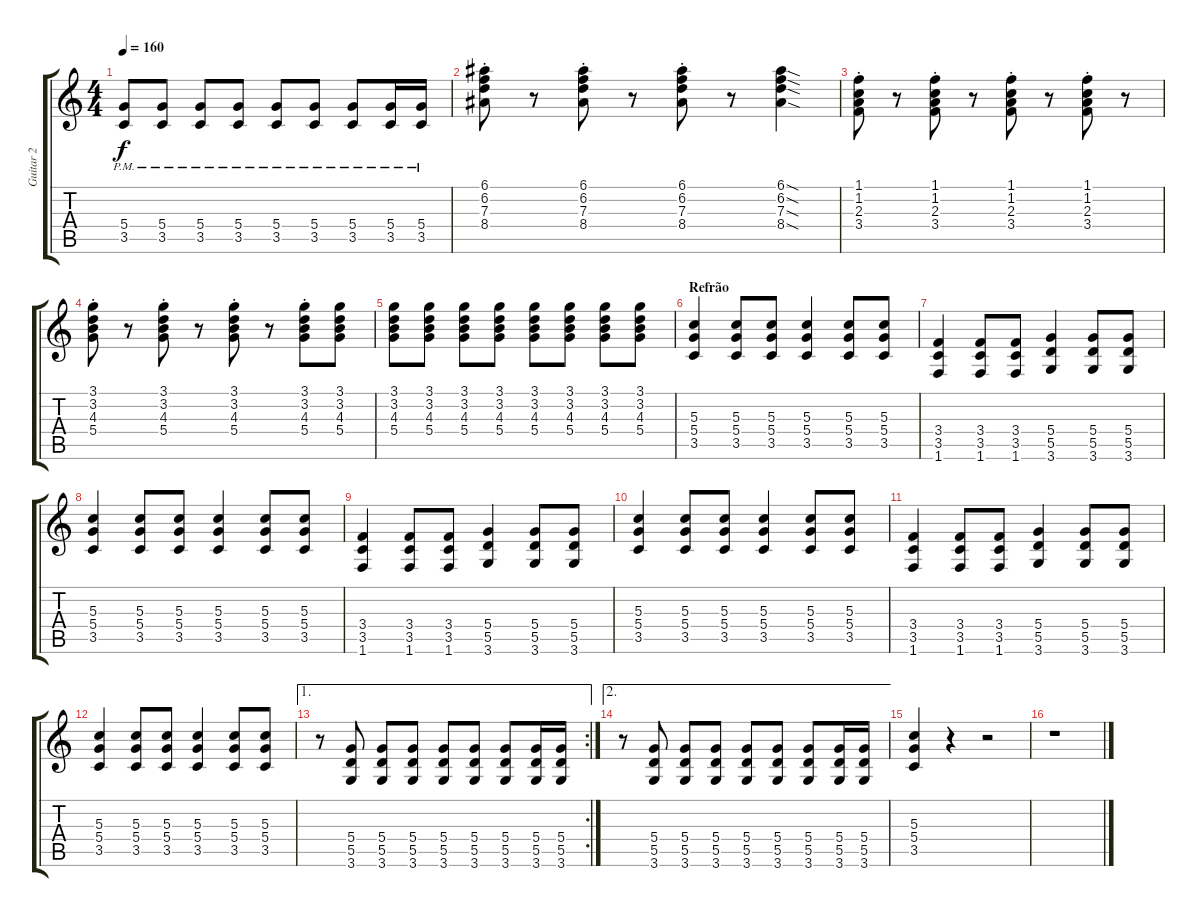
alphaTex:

\track ("Guitar 2" "Guitar 2") {instrument distortionguitar}
\staff {score tabs}
\tuning (E4 B3 G3 D3 A2 E2) {hide}
\ts (4 4)
\tempo 160
\clef g2
\ks c
(5.4{pm} 3.5{pm}).8{dy f} (5.4{pm} 3.5{pm}).8 (5.4{pm} 3.5{pm}).8 (5.4{pm} 3.5{pm}).8 (5.4{pm} 3.5{pm}).8 (5.4{pm} 3.5{pm}).8 (5.4{pm} 3.5{pm}).8 (5.4{pm} 3.5{pm}).16 (5.4{pm} 3.5{pm}).16 |
(6.1{st} 6.2{st} 7.3{st} 8.4{st}).8 r.8 (6.1{st} 6.2{st} 7.3{st} 8.4{st}).8 r.8 (6.1{st} 6.2{st} 7.3{st} 8.4{st}).8 r.8 (6.1{sod} 6.2{sod} 7.3{sod} 8.4{sod}).4 |
(1.1{st} 1.2{st} 2.3{st} 3.4{st}).8 r.8 (1.1{st} 1.2{st} 2.3{st} 3.4{st}).8 r.8 (1.1{st} 1.2{st} 2.3{st} 3.4{st}).8 r.8 (1.1{st} 1.2{st} 2.3{st} 3.4{st}).8 r.8 |
(3.1{st} 3.2{st} 4.3{st} 5.4{st}).8 r.8 (3.1{st} 3.2{st} 4.3{st} 5.4{st}).8 r.8 (3.1{st} 3.2{st} 4.3{st} 5.4{st}).8 r.8 (3.1{st} 3.2{st} 4.3{st} 5.4{st}).8 (3.1 3.2 4.3 5.4).8 |
(3.1 3.2 4.3 5.4).8 (3.1 3.2 4.3 5.4).8 (3.1 3.2 4.3 5.4).8 (3.1 3.2 4.3 5.4).8 (3.1 3.2 4.3 5.4).8 (3.1 3.2 4.3 5.4).8 (3.1 3.2 4.3 5.4).8 (3.1 3.2 4.3 5.4).8 |
\section ("" "Refrão")
(5.3 5.4 3.5).4 (5.3 5.4 3.5).8 (5.3 5.4 3.5).8 (5.3 5.4 3.5).4 (5.3 5.4 3.5).8 (5.3 5.4 3.5).8 |
(3.4 3.5 1.6).4 (3.4 3.5 1.6).8 (3.4 3.5 1.6).8 (5.4 5.5 3.6).4 (5.4 5.5 3.6).8 (5.4 5.5 3.6).8 |
(5.3 5.4 3.5).4 (5.3 5.4 3.5).8 (5.3 5.4 3.5).8 (5.3 5.4 3.5).4 (5.3 5.4 3.5).8 (5.3 5.4 3.5).8 |
(3.4 3.5 1.6).4 (3.4 3.5 1.6).8 (3.4 3.5 1.6).8 (5.4 5.5 3.6).4 (5.4 5.5 3.6).8 (5.4 5.5 3.6).8 |
(5.3 5.4 3.5).4 (5.3 5.4 3.5).8 (5.3 5.4 3.5).8 (5.3 5.4 3.5).4 (5.3 5.4 3.5).8 (5.3 5.4 3.5).8 |
(3.4 3.5 1.6).4 (3.4 3.5 1.6).8 (3.4 3.5 1.6).8 (5.4 5.5 3.6).4 (5.4 5.5 3.6).8 (5.4 5.5 3.6).8 |
(5.3 5.4 3.5).4 (5.3 5.4 3.5).8 (5.3 5.4 3.5).8 (5.3 5.4 3.5).4 (5.3 5.4 3.5).8 (5.3 5.4 3.5).8 |
\ae 1
\rc 2
r.8 (5.4 5.5 3.6).8 (5.4 5.5 3.6).8 (5.4 5.5 3.6).8 (5.4 5.5 3.6).8 (5.4 5.5 3.6).8 (5.4 5.5 3.6).8 (5.4 5.5 3.6).16 (5.4 5.5 3.6).16{volume 13} |
\ae 2
r.8 (5.4 5.5 3.6).8 (5.4 5.5 3.6).8 (5.4 5.5 3.6).8 (5.4 5.5 3.6).8 (5.4 5.5 3.6).8 (5.4 5.5 3.6).8 (5.4 5.5 3.6).16 (5.4 5.5 3.6).16 |
(5.3 5.4 3.5).4 r.4 r.2 |
r.1
